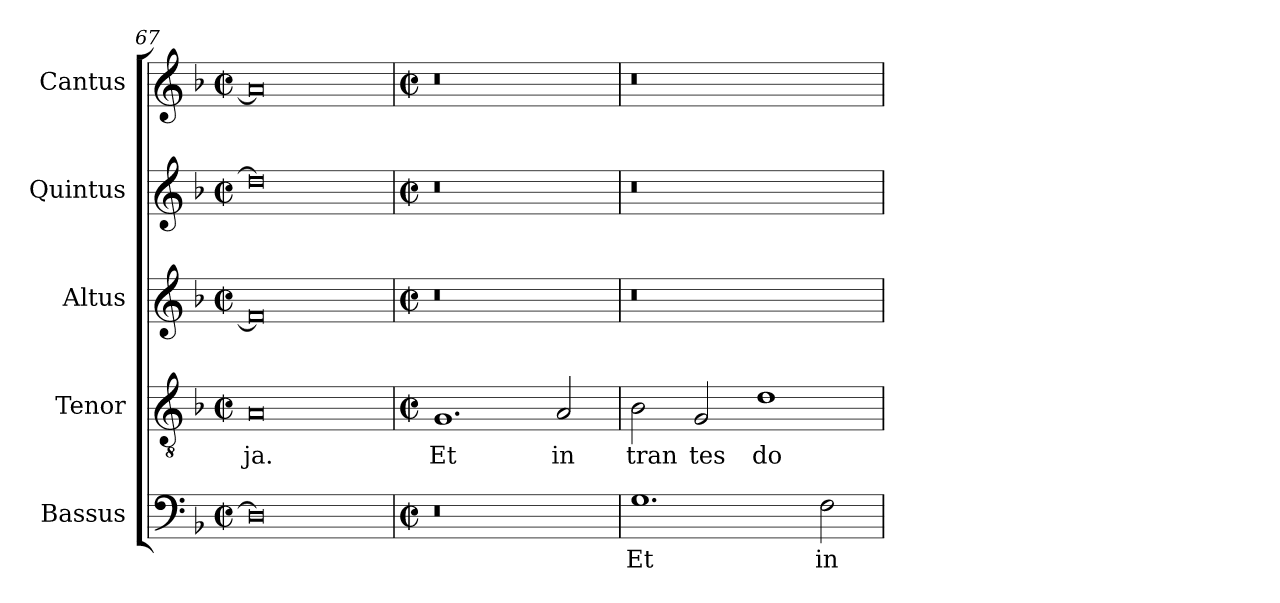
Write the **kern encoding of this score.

**kern	**text	**kern	**text	**kern	**kern	**kern
*part5	*part5	*part4	*part4	*part3	*part2	*part1
*staff5	*staff5	*staff4	*staff4	*staff3	*staff2	*staff1
*I"Bassus	*	*I"Tenor	*	*I"Altus	*I"Quintus	*I"Cantus
*clefF4	*	*clefGv2	*	*clefG2	*clefG2	*clefG2
*k[b-]	*	*k[b-]	*	*k[b-]	*k[b-]	*k[b-]
*F:	*	*F:	*	*F:	*F:	*F:
*M2/2	*	*M2/2	*	*M2/2	*M2/2	*M2/2
*met(c|)	*	*met(c|)	*	*met(c|)	*met(c|)	*met(c|)
=67	=67	=67	=67	=67	=67	=67
!	!	!	!LO:LY:b:cj	!	!	!
0D]	.	0A	ja.	0f#]	0dd]	0a]
!!LO:PB:g=z
=68	=68!	=68	=68!	=68	=68	=68!
*M2/2	*	*M2/2	*	*M2/2	*M2/2	*M2/2
*met(c|)	*	*met(c|)	*	*met(c|)	*met(c|)	*met(c|)
!	!	!	!LO:LY:b:cj	!	!	!
0r	.	1.G	Et	0r	0r	0r
!	!	!	!LO:LY:b:cj	!	!	!
.	.	2A/	in	.	.	.
=69	=69	=69	=69	=69	=69	=69
!	!LO:LY:b:cj	!	!LO:LY:b:cj	!	!	!
1.G	Et	2B-\	tran	0r	0r	0r
!	!	!	!LO:LY:b:cj	!	!	!
.	.	2G/	tes	.	.	.
!	!	!	!LO:LY:b:cj	!	!	!
.	.	1d	do	.	.	.
!	!LO:LY:b:cj	!	!	!	!	!
2F\	in-	.	.	.	.	.
=	=	=	=	=	=	=
*-	*-	*-	*-	*-	*-	*-
